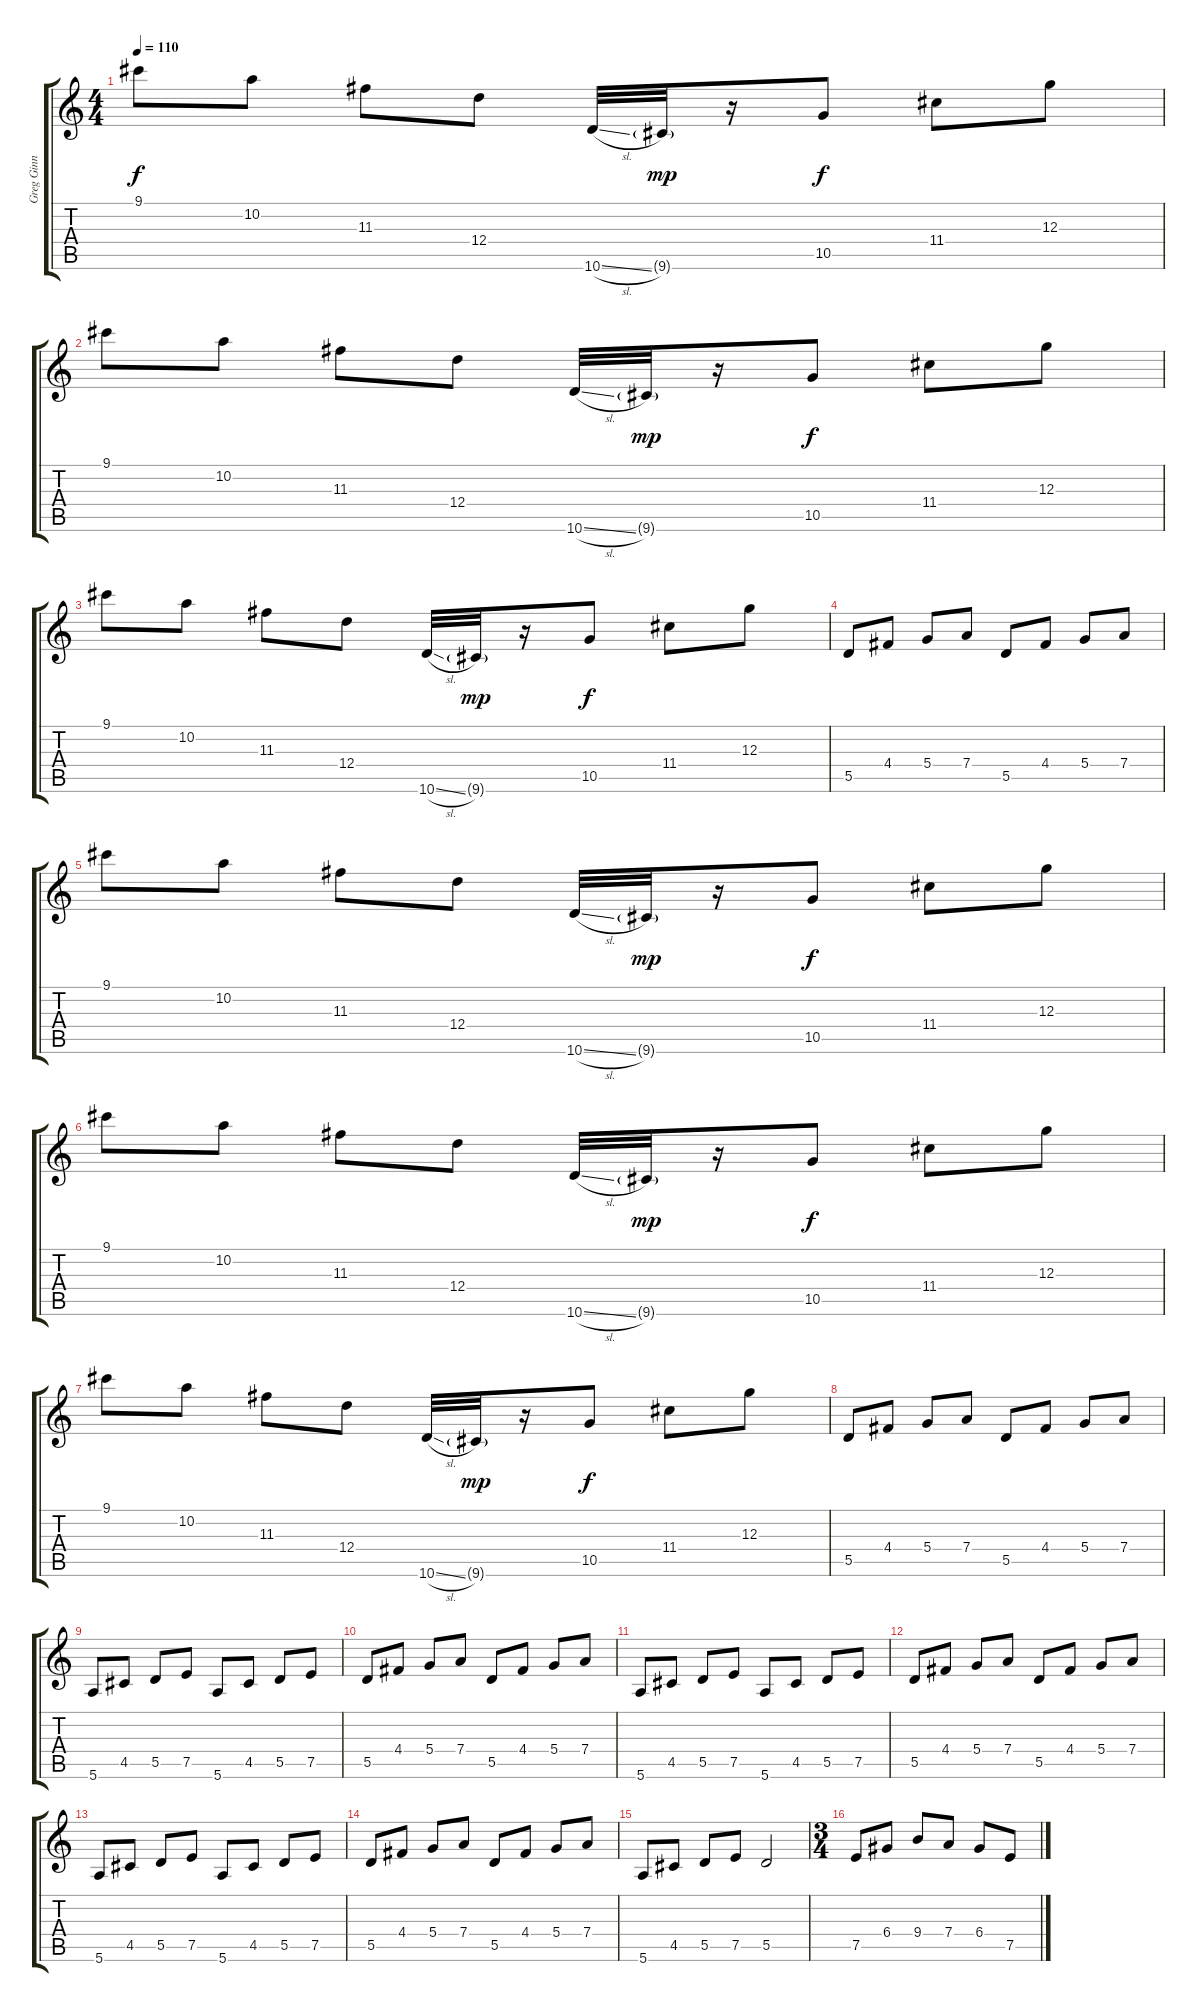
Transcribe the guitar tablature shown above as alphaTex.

\track ("Greg Ginn - Guitar I" "Greg Ginn ") {instrument distortionguitar}
\staff {score tabs}
\tuning (E4 B3 G3 D3 A2 E2) {hide}
\ts (4 4)
\tempo 110
\clef g2
\ks c
9.1.8{dy f instrument distortionguitar} 10.2.8 11.3.8 12.4.8 10.6{sl}.32 9.6{g}.32{dy mp} r.16 10.5.8{dy f} 11.4.8 12.3.8 |
9.1.8 10.2.8 11.3.8 12.4.8 10.6{sl}.32 9.6{g}.32{dy mp} r.16 10.5.8{dy f} 11.4.8 12.3.8 |
9.1.8 10.2.8 11.3.8 12.4.8 10.6{sl}.32 9.6{g}.32{dy mp} r.16 10.5.8{dy f} 11.4.8 12.3.8 |
5.5.8 4.4.8 5.4.8 7.4.8 5.5.8 4.4.8 5.4.8 7.4.8 |
9.1.8 10.2.8 11.3.8 12.4.8 10.6{sl}.32 9.6{g}.32{dy mp} r.16 10.5.8{dy f} 11.4.8 12.3.8 |
9.1.8 10.2.8 11.3.8 12.4.8 10.6{sl}.32 9.6{g}.32{dy mp} r.16 10.5.8{dy f} 11.4.8 12.3.8 |
9.1.8 10.2.8 11.3.8 12.4.8 10.6{sl}.32 9.6{g}.32{dy mp} r.16 10.5.8{dy f} 11.4.8 12.3.8 |
5.5.8 4.4.8 5.4.8 7.4.8 5.5.8 4.4.8 5.4.8 7.4.8 |
5.6.8 4.5.8 5.5.8 7.5.8 5.6.8 4.5.8 5.5.8 7.5.8 |
5.5.8 4.4.8 5.4.8 7.4.8 5.5.8 4.4.8 5.4.8 7.4.8 |
5.6.8 4.5.8 5.5.8 7.5.8 5.6.8 4.5.8 5.5.8 7.5.8 |
5.5.8 4.4.8 5.4.8 7.4.8 5.5.8 4.4.8 5.4.8 7.4.8 |
5.6.8 4.5.8 5.5.8 7.5.8 5.6.8 4.5.8 5.5.8 7.5.8 |
5.5.8 4.4.8 5.4.8 7.4.8 5.5.8 4.4.8 5.4.8 7.4.8 |
5.6.8 4.5.8 5.5.8 7.5.8 5.5.2 |
\ts (3 4)
7.5.8 6.4.8 9.4.8 7.4.8 6.4.8 7.5{ss}.8
